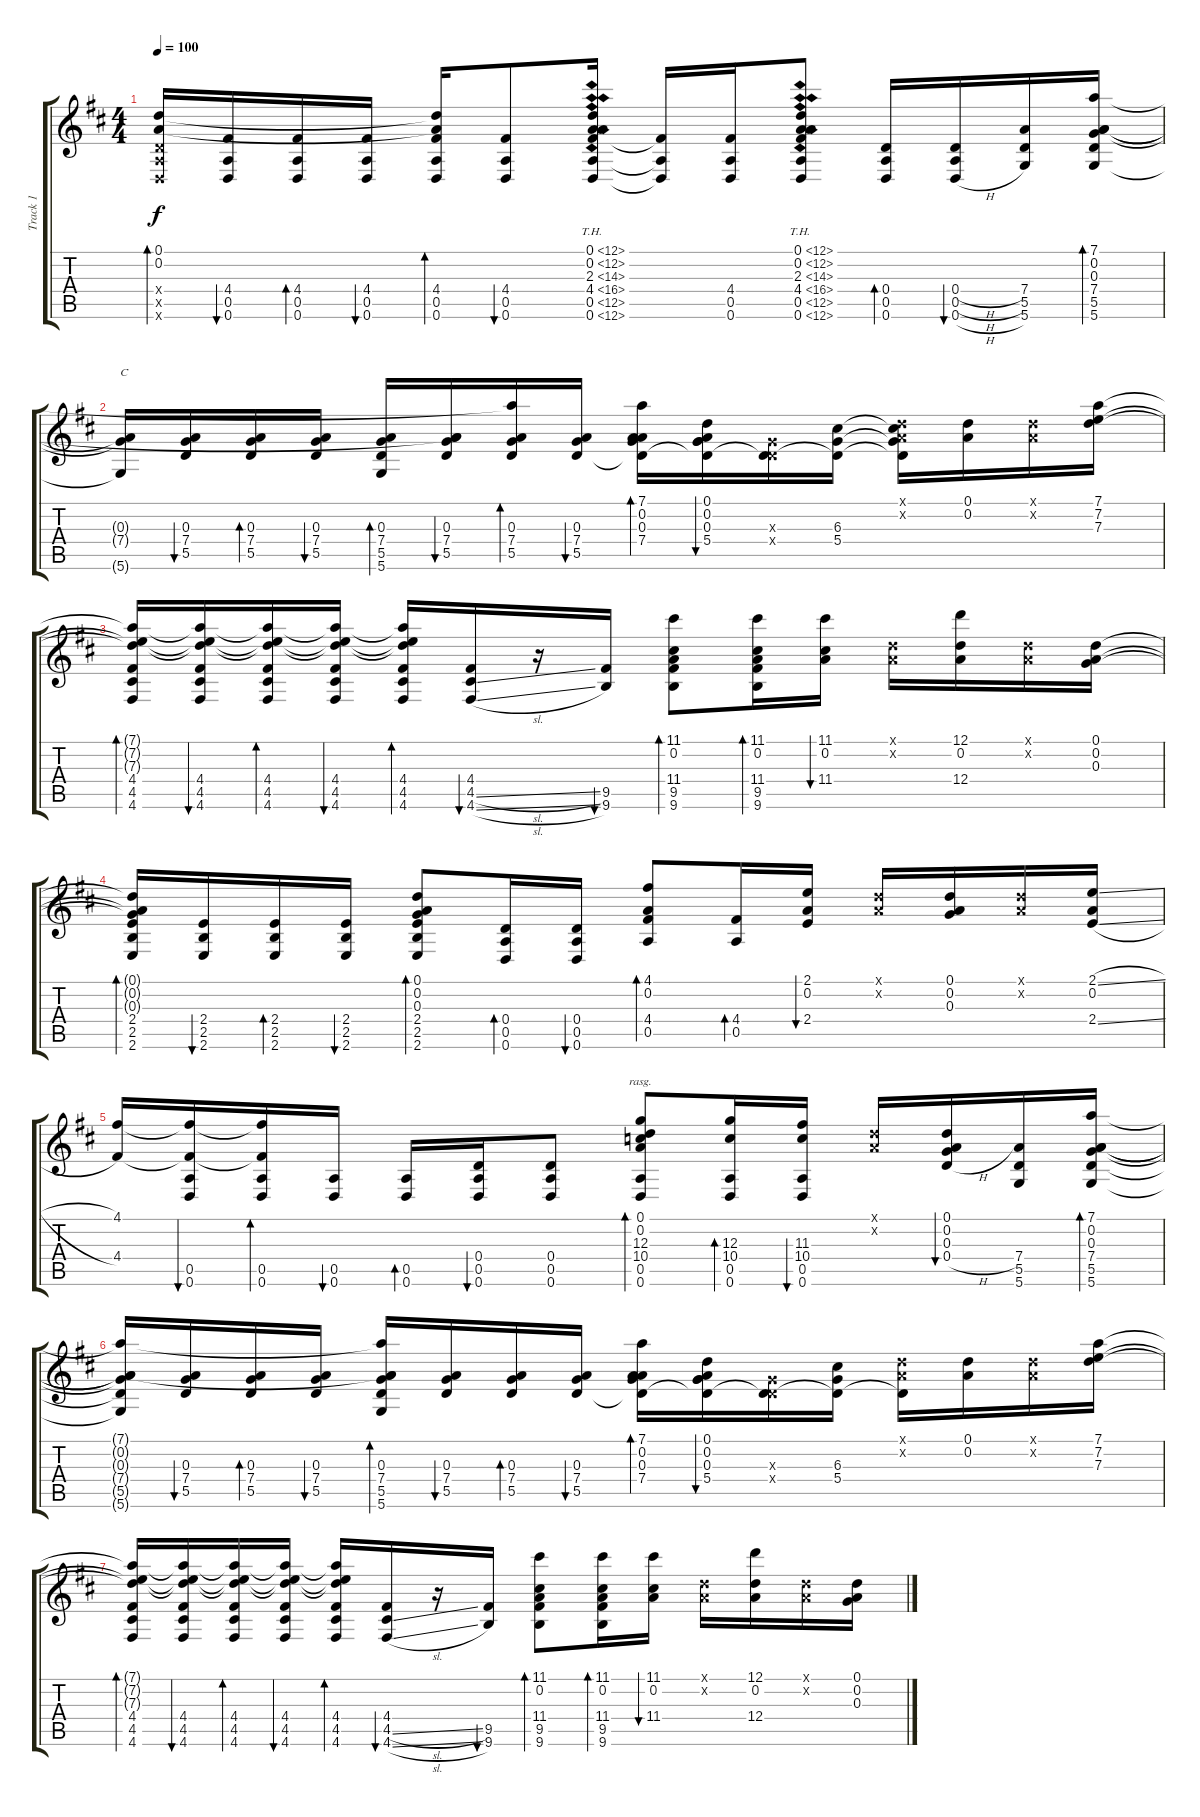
\track ("Track 1" "Track 1") {instrument acousticguitarsteel}
\staff {score tabs}
\tuning (D4 A3 G3 D3 A2 D2) {hide}
\ts (4 4)
\tempo 100
\clef g2
\ks d
(0.1{t} 0.2{t} 0.4{x} 0.5{x} 0.6{x}).16{bd 120 dy f} (4.4 0.5 0.6).16{bu 120} (4.4 0.5 0.6).16{bd 120} (4.4 0.5 0.6).16{bu 120} (0.1{t} 0.2{t} 4.4 0.5 0.6).16{bd 120} (4.4 0.5 0.6).8{bu 120} (0.1{th 12} 0.2{th 12} 2.3{th 12} 4.4{th 12} 0.5{th 12} 0.6{th 12}).16 (4.4{t} 0.5{t} 0.6{t}).16 (4.4 0.5 0.6).16 (0.1{th 12} 0.2{th 12} 2.3{th 12} 4.4{th 12} 0.5{th 12} 0.6{th 12}).8 (0.4 0.5 0.6).16{bd 120} (0.4{h} 0.5{h} 0.6{h}).16{bu 120} (7.4 5.5 5.6).16 (7.1 0.2 0.3 7.4 5.5 5.6).16{bd 120} |
(0.3{t} 7.4{t} 5.6{t}).16{txt "C"} (0.3 7.4 5.5).16{bu 120} (0.3 7.4 5.5).16{bd 120} (0.3 7.4 5.5).16{bu 120} (0.3 7.4 5.5 5.6).16{bd 120} (0.2{t} 0.3 7.4 5.5).16{bu 120} (7.1{t} 0.3 7.4 5.5).16{bd 120} (0.3 7.4 5.5).16{bu 120} (7.1 0.2 0.3 7.4 5.5{t}).16{bd 120} (0.1 0.2 0.3 5.4 5.5{t}).16{bu 120} (0.3{x} 0.4{x} 5.5{t}).16 (6.3 5.4 5.5{t}).16 (0.1{x} 0.2{x} 6.3{t} 5.4{t} 5.5{t}).16 (0.1 0.2).16 (0.1{x} 0.2{x}).16 (7.1 7.2 7.3).16 |
(7.1{t} 7.2{t} 7.3{t} 4.4 4.5 4.6).16{bd 120} (7.1{t} 7.2{t} 7.3{t} 4.4 4.5 4.6).16{bu 120} (7.1{t} 7.2{t} 7.3{t} 4.4 4.5 4.6).16{bd 120} (7.1{t} 7.2{t} 7.3{t} 4.4 4.5 4.6).16{bu 120} (7.1{t} 7.2{t} 7.3{t} 4.4 4.5 4.6).16{bd 120} (4.4 4.5{sl} 4.6{sl}).16{bu 120} r.16 (9.5 9.6).16{bu 120} (11.1 0.2 11.4 9.5 9.6).8{bd 120} (11.1 0.2 11.4 9.5 9.6).16{bd 120} (11.1 0.2 11.4).16{bu 120} (0.1{x} 0.2{x}).16 (12.1 0.2 12.4).16 (0.1{x} 0.2{x}).16 (0.1 0.2 0.3).16 |
(0.1{t} 0.2{t} 0.3{t} 2.4 2.5 2.6).16{bd 120} (2.4 2.5 2.6).16{bu 120} (2.4 2.5 2.6).16{bd 120} (2.4 2.5 2.6).16{bu 120} (0.1 0.2 0.3 2.4 2.5 2.6).8{bd 120} (0.4 0.5 0.6).16{bd 120} (0.4 0.5 0.6).16{bu 120} (4.1 0.2 4.4 0.5).8{bd 120} (4.4 0.5).16{bd 120} (2.1 0.2 2.4).16{bu 120} (0.1{x} 0.2{x}).16 (0.1 0.2 0.3).16 (0.1{x} 0.2{x}).16 (2.1{sl} 0.2 2.4{sl}).16 |
(4.1 4.4).16 (4.1{t} 4.4{t} 0.5 0.6).16{bu 120} (4.1{t} 4.4{t} 0.5 0.6).16{bd 120} (0.5 0.6).16{bu 120} (0.5 0.6).16{bd 120} (0.4 0.5 0.6).16{bu 120} (0.4 0.5 0.6).8 (0.1 0.2 12.3 10.4 0.5 0.6).8{bd 480 rasg ii} (12.3 10.4 0.5 0.6).16{bd 120} (11.3 10.4 0.5 0.6).16{bu 120} (0.1{x} 0.2{x}).16 (0.1 0.2 0.3 0.4{h}).16{bu 120} (7.4 5.5 5.6).16 (7.1 0.2 0.3 7.4 5.5 5.6).16{bd 120} |
(7.1{t} 0.2{t} 0.3{t} 7.4{t} 5.5{t} 5.6{t}).16 (0.3 7.4 5.5).16{bu 120} (0.3 7.4 5.5).16{bd 120} (0.3 7.4 5.5).16{bu 120} (7.1{t} 0.2{t} 0.3 7.4 5.5 5.6).16{bd 120} (0.3 7.4 5.5).16{bu 120} (0.3 7.4 5.5).16{bd 120} (0.3 7.4 5.5).16{bu 120} (7.1 0.2 0.3 7.4 5.5{t}).16{bd 120} (0.1 0.2 0.3 5.4 5.5{t}).16{bu 120} (0.3{x} 0.4{x} 5.5{t}).16 (6.3 5.4 5.5{t}).16 (0.1{x} 0.2{x} 5.5{t}).16 (0.1 0.2).16 (0.1{x} 0.2{x}).16 (7.1 7.2 7.3).16 |
(7.1{t} 7.2{t} 7.3{t} 4.4 4.5 4.6).16{bd 120} (7.1{t} 7.2{t} 7.3{t} 4.4 4.5 4.6).16{bu 120} (7.1{t} 7.2{t} 7.3{t} 4.4 4.5 4.6).16{bd 120} (7.1{t} 7.2{t} 7.3{t} 4.4 4.5 4.6).16{bu 120} (7.1{t} 7.2{t} 7.3{t} 4.4 4.5 4.6).16{bd 120} (4.4 4.5{sl} 4.6{sl}).16{bu 120} r.16 (9.5 9.6).16{bu 120} (11.1 0.2 11.4 9.5 9.6).8{bd 120} (11.1 0.2 11.4 9.5 9.6).16{bd 120} (11.1 0.2 11.4).16{bu 120} (0.1{x} 0.2{x}).16 (12.1 0.2 12.4).16 (0.1{x} 0.2{x}).16 (0.1 0.2 0.3).16
